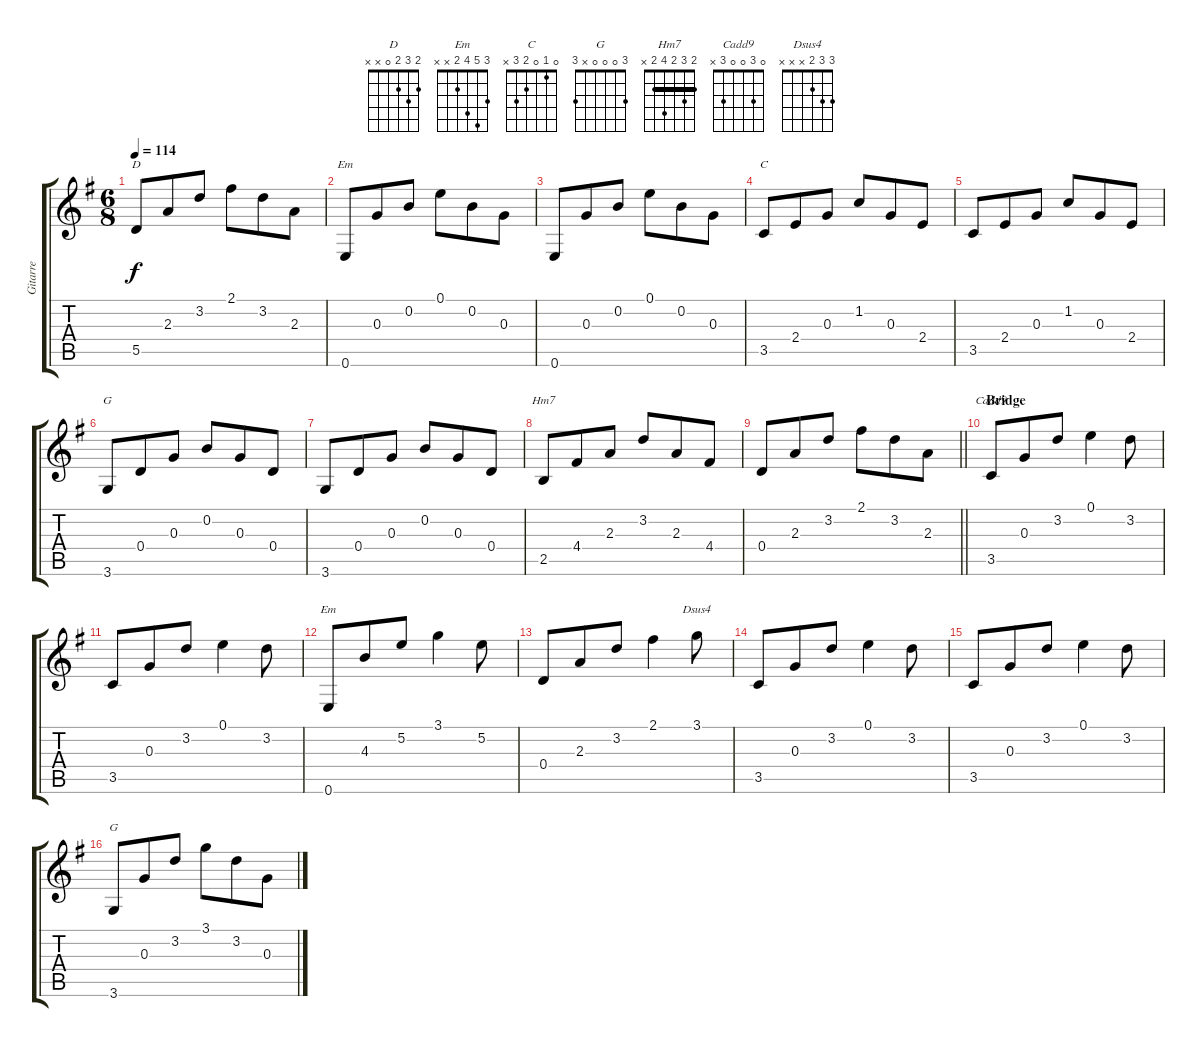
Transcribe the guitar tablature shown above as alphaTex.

\track ("Gitarre" "Gitarre") {instrument acousticguitarsteel}
\staff {score tabs}
\tuning (E4 B3 G3 D3 A2 E2) {hide}
\chord ("D" 2 3 2 0 x x)
\chord ("Em" 0 0 0 x x 0)
\chord ("C" 0 1 0 2 3 x)
\chord ("G" x 0 0 0 x 3)
\chord ("Hm7" 2 3 2 4 2 x) {barre 2}
\chord ("Cadd9" 0 3 0 0 3 x)
\chord ("Em" 3 5 4 2 x x)
\chord ("Dsus4" 3 3 2 x x x)
\chord ("G" 3 0 0 0 x 3)
\ts (6 8)
\tempo 114
\clef g2
\ks g
5.5.8{ch "D" dy f} 2.3.8 3.2.8 2.1.8 3.2.8 2.3.8 |
0.6.8{ch "Em"} 0.3.8 0.2.8 0.1.8 0.2.8 0.3.8 |
0.6.8 0.3.8 0.2.8 0.1.8 0.2.8 0.3.8 |
3.5.8{ch "C"} 2.4.8 0.3.8 1.2.8 0.3.8 2.4.8 |
3.5.8 2.4.8 0.3.8 1.2.8 0.3.8 2.4.8 |
3.6.8{ch "G"} 0.4.8 0.3.8 0.2.8 0.3.8 0.4.8 |
3.6.8 0.4.8 0.3.8 0.2.8 0.3.8 0.4.8 |
2.5.8{ch "Hm7"} 4.4.8 2.3.8 3.2.8 2.3.8 4.4.8 |
\barLineRight lightlight
0.4.8 2.3.8 3.2.8 2.1.8 3.2.8 2.3.8 |
\section ("" "Bridge")
3.5.8{ch "Cadd9"} 0.3.8 3.2.8 0.1.4 3.2.8 |
3.5.8 0.3.8 3.2.8 0.1.4 3.2.8 |
0.6.8{ch "Em"} 4.3.8 5.2.8 3.1.4 5.2.8 |
0.4.8 2.3.8 3.2.8 2.1.4 3.1.8{ch "Dsus4"} |
3.5.8 0.3.8 3.2.8 0.1.4 3.2.8 |
3.5.8 0.3.8 3.2.8 0.1.4 3.2.8 |
3.6.8{ch "G"} 0.3.8 3.2.8 3.1.8 3.2.8 0.3.8
